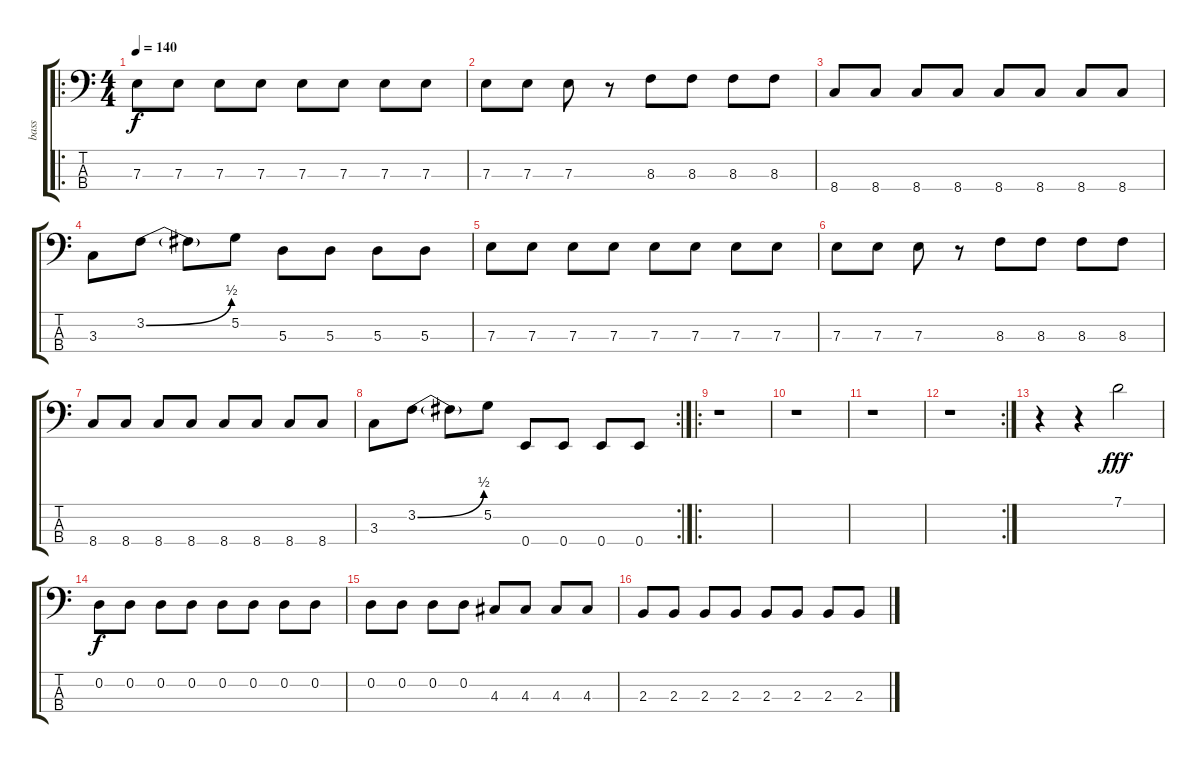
\track ("bass" "bass") {instrument electricbasspick}
\staff {score tabs}
\tuning (G2 D2 A1 E1) {hide}
\ro
\ts (4 4)
\tempo 140
\clef f4
\ks c
7.3.8{dy f instrument electricbassfinger} 7.3.8 7.3.8 7.3.8 7.3.8 7.3.8 7.3.8 7.3.8 |
7.3.8 7.3.8 7.3.8 r.8 8.3.8 8.3.8 8.3.8 8.3.8 |
8.4.8 8.4.8 8.4.8 8.4.8 8.4.8 8.4.8 8.4.8 8.4.8 |
3.3.8 3.2{be (bend 0 0 60 2)}.8 3.2{t}.8 5.2.8 5.3.8 5.3.8 5.3.8 5.3.8 |
7.3.8{instrument electricbassfinger} 7.3.8 7.3.8 7.3.8 7.3.8 7.3.8 7.3.8 7.3.8 |
7.3.8 7.3.8 7.3.8 r.8 8.3.8 8.3.8 8.3.8 8.3.8 |
8.4.8 8.4.8 8.4.8 8.4.8 8.4.8 8.4.8 8.4.8 8.4.8 |
\rc 2
3.3.8 3.2{be (bend 0 0 60 2)}.8 3.2{t}.8 5.2.8 0.4.8 0.4.8 0.4.8 0.4.8 |
\ro
r.1 |
r.1 |
r.1 |
\rc 2
r.1 |
r.4 r.4 7.1.2{dy fff volume 13 instrument electricbasspick} |
0.2.8{dy f} 0.2.8 0.2.8 0.2.8 0.2.8 0.2.8 0.2.8 0.2.8 |
0.2.8 0.2.8 0.2.8 0.2.8 4.3.8 4.3.8 4.3.8 4.3.8 |
2.3.8 2.3.8 2.3.8 2.3.8 2.3.8 2.3.8 2.3.8 2.3.8
